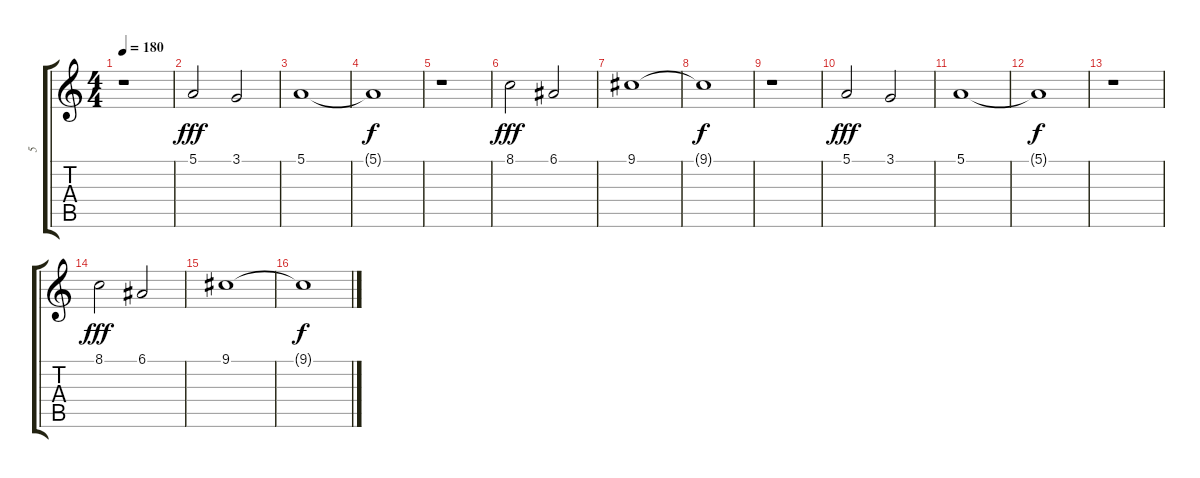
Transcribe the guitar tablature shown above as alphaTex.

\track ("5" "5") {instrument choiraahs}
\staff {score tabs}
\tuning (E4 B3 G3 D3 A2 E2) {hide}
\ts (4 4)
\tempo 180
\clef g2
\ks c
r.1{dy f} |
5.1.2{dy fff} 3.1.2 |
5.1.1 |
5.1{t}.1{dy f} |
r.1 |
8.1.2{dy fff} 6.1.2 |
9.1.1 |
9.1{t}.1{dy f} |
r.1 |
5.1.2{dy fff} 3.1.2 |
5.1.1 |
5.1{t}.1{dy f} |
r.1 |
8.1.2{dy fff} 6.1.2 |
9.1.1 |
9.1{t}.1{dy f}
